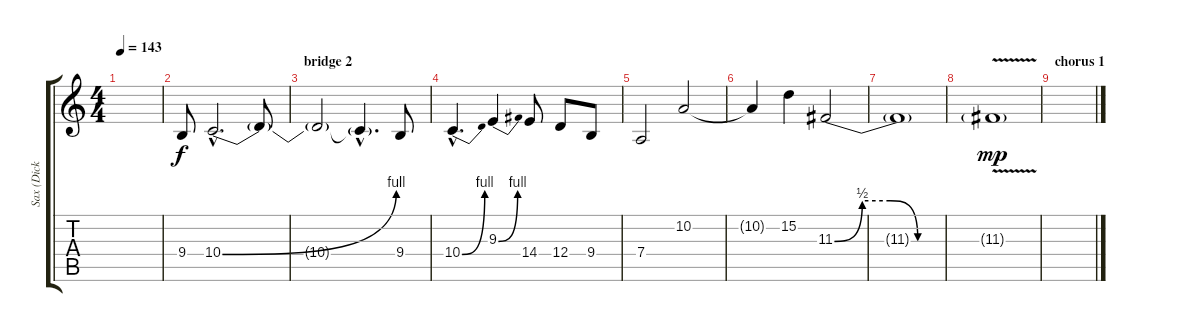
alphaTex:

\track ("Sax (Dick Parry)" "Sax (Dick ") {instrument tenorsax}
\staff {score tabs}
\tuning (E4 B3 G3 D3 A2 E2) {hide}
\ts (4 4)
\tempo 143
\clef g2
\ks c
|
9.4.8 10.4{be (bend 0 0 60 4) hac}.2{d} 10.4{t}.8 |
\section ("" "bridge 2")
10.4{t}.2 10.4{hac t}.4{d} 9.4.8 |
10.4{be (bend 0 0 60 4) hac}.4{d} 9.3{be (bend 0 0 60 4)}.4 14.4.8 12.4.8 9.4.8 |
7.4.2 10.2.2 |
10.2{t}.4 15.2.4 11.3{be (custom 0 0 15 2 30 2 45 0 60 0)}.2 |
11.3{t}.1 |
11.3{v g}.1{dy mp} |
\section ("" "chorus 1")
